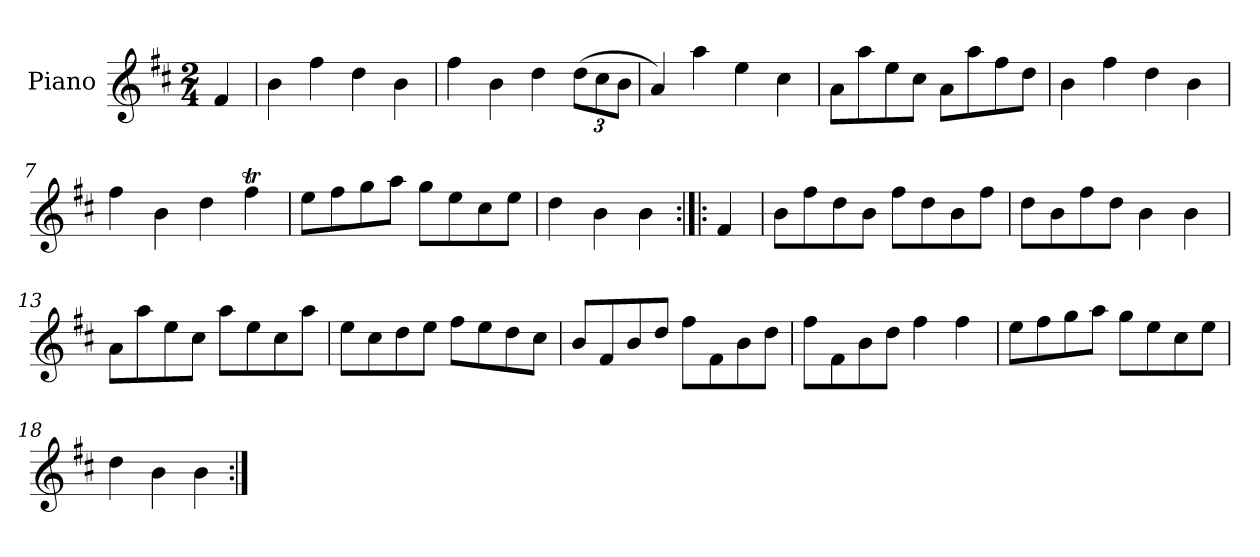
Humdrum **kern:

**kern
*part1
*staff1
*I"Piano
*I'Pno
*clefG2
*k[f#c#]
*b:
*M2/4
=1
4f#/
=2
4b\
4ff#\
4dd\
4b\
=3
4ff#\
4b\
4dd\
(>12dd\L
12cc#\
12b\J
=4
4a/)
4aa\
4ee\
4cc#\
=5
8a\L
8aa\
8ee\
8cc#\J
8a\L
8aa\
8ff#\
8dd\J
!!LO:LB:g=z
=6
4b\
4ff#\
4dd\
4b\
=7
4ff#\
4b\
4dd\
4ff#t\
=8
8ee\L
8ff#\
8gg\
8aa\J
8gg\L
8ee\
8cc#\
8ee\J
=9
4dd\
4b\
4b\
=10:|!|:
4f#/
=11
8b\L
8ff#\
8dd\
8b\J
8ff#\L
8dd\
8b\
8ff#\J
!!LO:LB:g=z
=12
8dd\L
8b\
8ff#\
8dd\J
4b\
4b\
=13
8a\L
8aa\
8ee\
8cc#\J
8aa\L
8ee\
8cc#\
8aa\J
=14
8ee\L
8cc#\
8dd\
8ee\J
8ff#\L
8ee\
8dd\
8cc#\J
=15
8b/L
8f#/
8b/
8dd/J
8ff#\L
8f#\
8b\
8dd\J
=16
8ff#\L
8f#\
8b\
8dd\J
4ff#\
4ff#\
!!LO:LB:g=z
=17
8ee\L
8ff#\
8gg\
8aa\J
8gg\L
8ee\
8cc#\
8ee\J
=18
4dd\
4b\
4b\
=:|!
*-
